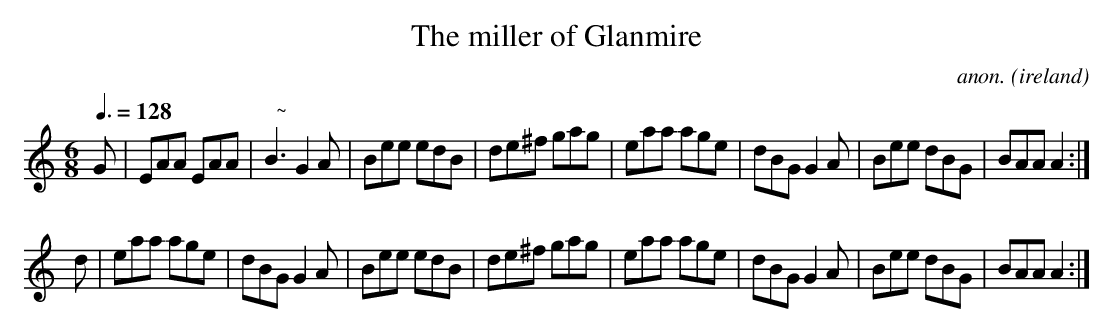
X:1
T:The miller of Glanmire
O:ireland
C:anon.
M:6/8
L:1/8
Q:3/8=128
K:Am
G|EAA EAA|"   ~"NB3 G2A|Bee edB|de^f gag|eaa age|dBG G2A|Bee dBG|BAA A2:|
d|eaa age|dBG G2A|Bee edB|de^f gag|eaa age|dBG G2A|Bee dBG|BAA A2:|
